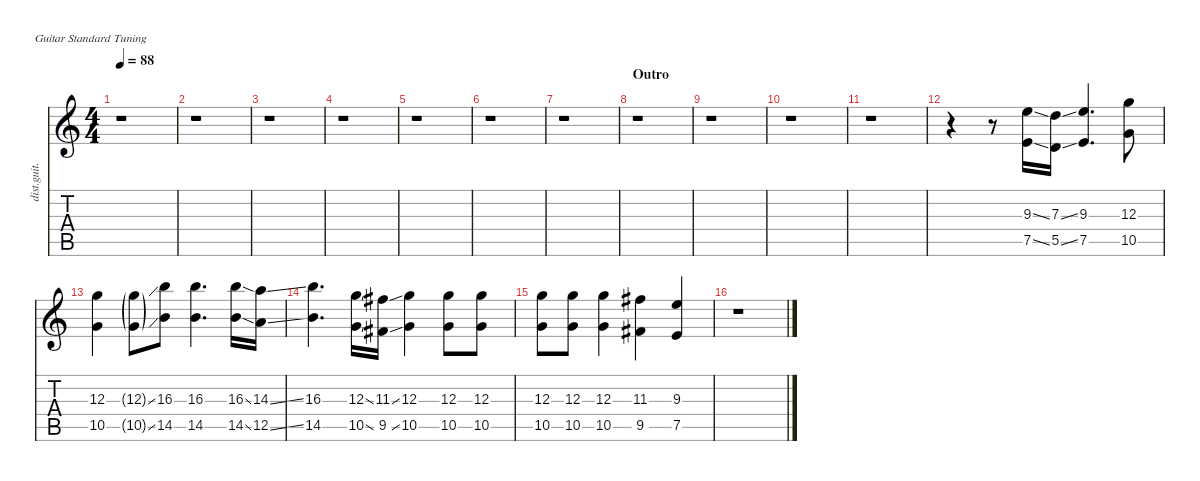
\defaultSystemsLayout 4
\hideDynamics
\bracketExtendMode nobrackets
\otherSystemsTrackNameOrientation horizontal
\track ("Guitar 3" "dist.guit.") {instrument distortionguitar}
\staff {score tabs}
\tuning (E4 B3 G3 D3 A2 E2)
\ts (4 4)
\tempo 88
\clef g2
\ks c
r.1{dy f beam Down} |
r.1{beam Down} |
r.1{beam Down} |
r.1{beam Down} |
r.1{beam Down} |
r.1{beam Down} |
r.1{beam Down} |
\section ("" "Outro")
r.1{beam Down} |
r.1{beam Down} |
r.1{beam Down} |
r.1{beam Down} |
r.4{beam Down} r.8{beam Down} (9.3{ss} 7.5{ss}).16{beam Up} (7.3{ss} 5.5{ss}).16{beam Up} (9.3 7.5).4{d beam Up} (12.3 10.5).8{beam Down} |
(12.3 10.5).4{beam Down} (12.3{ss g} 10.5{ss g}).8{dy mp beam Down} (16.3 14.5).8{dy f beam Down} (16.3 14.5).4{d beam Down} (16.3{ss} 14.5{ss}).16{beam Down} (14.3{ss} 12.5{ss}).16{beam Down} |
(16.3 14.5).4{d beam Down} (12.3{ss} 10.5{ss}).16{beam Down} (11.3{ss acc #} 9.5{ss acc #}).16{beam Down} (12.3 10.5).4{beam Down} (12.3 10.5).8{beam Down} (12.3 10.5).8{beam Down} |
(12.3 10.5).8{beam Down} (12.3 10.5).8{beam Down} (12.3 10.5).4{beam Down} (11.3{acc #} 9.5{acc #}).4{beam Down} (9.3 7.5).4{beam Up} |
r.1{beam Down}
